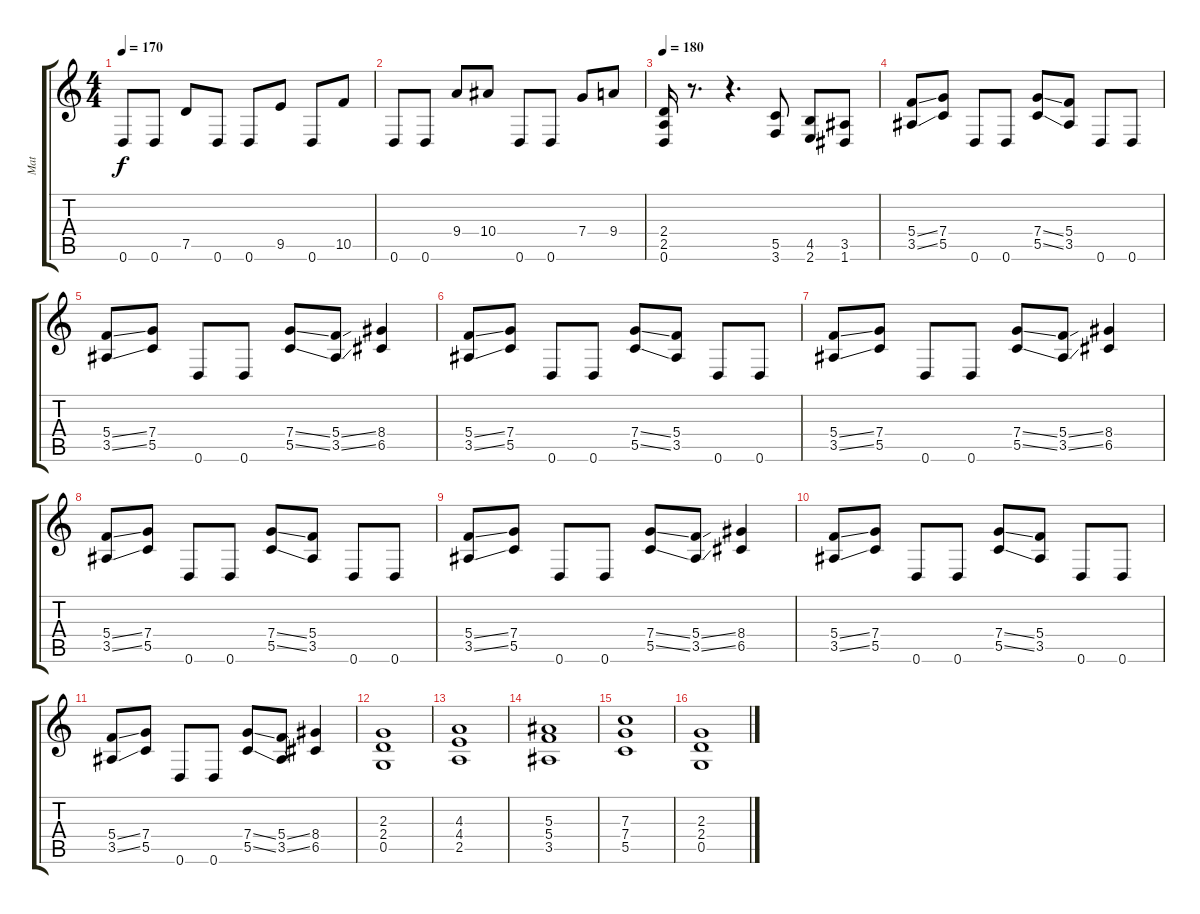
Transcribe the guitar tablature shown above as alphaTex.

\track ("Mat" "Mat") {instrument distortionguitar}
\staff {score tabs}
\tuning (D4 A3 F3 C3 G2 D2) {hide}
\ts (4 4)
\tempo 170
\clef g2
\ks c
0.6.8{dy f} 0.6.8 7.5.8 0.6.8 0.6.8 9.5.8 0.6.8 10.5.8 |
0.6.8 0.6.8 9.4.8 10.4.8 0.6.8 0.6.8 7.4.8 9.4.8 |
\tempo 180
(2.4 2.5 0.6).16 r.8{d} r.4{d} (5.5 3.6).8 (4.5 2.6).8 (3.5 1.6).8 |
(5.4{ss} 3.5{ss}).8 (7.4 5.5).8 0.6.8 0.6.8 (7.4{ss} 5.5{ss}).8 (5.4 3.5).8 0.6.8 0.6.8 |
(5.4{ss} 3.5{ss}).8 (7.4 5.5).8 0.6.8 0.6.8 (7.4{ss} 5.5{ss}).8 (5.4{ss} 3.5{ss}).8 (8.4 6.5).4 |
(5.4{ss} 3.5{ss}).8 (7.4 5.5).8 0.6.8 0.6.8 (7.4{ss} 5.5{ss}).8 (5.4 3.5).8 0.6.8 0.6.8 |
(5.4{ss} 3.5{ss}).8 (7.4 5.5).8 0.6.8 0.6.8 (7.4{ss} 5.5{ss}).8 (5.4{ss} 3.5{ss}).8 (8.4 6.5).4 |
(5.4{ss} 3.5{ss}).8 (7.4 5.5).8 0.6.8 0.6.8 (7.4{ss} 5.5{ss}).8 (5.4 3.5).8 0.6.8 0.6.8 |
(5.4{ss} 3.5{ss}).8 (7.4 5.5).8 0.6.8 0.6.8 (7.4{ss} 5.5{ss}).8 (5.4{ss} 3.5{ss}).8 (8.4 6.5).4 |
(5.4{ss} 3.5{ss}).8 (7.4 5.5).8 0.6.8 0.6.8 (7.4{ss} 5.5{ss}).8 (5.4 3.5).8 0.6.8 0.6.8 |
(5.4{ss} 3.5{ss}).8 (7.4 5.5).8 0.6.8 0.6.8 (7.4{ss} 5.5{ss}).8 (5.4{ss} 3.5{ss}).8 (8.4 6.5).4 |
(2.3 2.4 0.5).1 |
(4.3 4.4 2.5).1 |
(5.3 5.4 3.5).1 |
(7.3 7.4 5.5).1 |
(2.3 2.4 0.5).1
